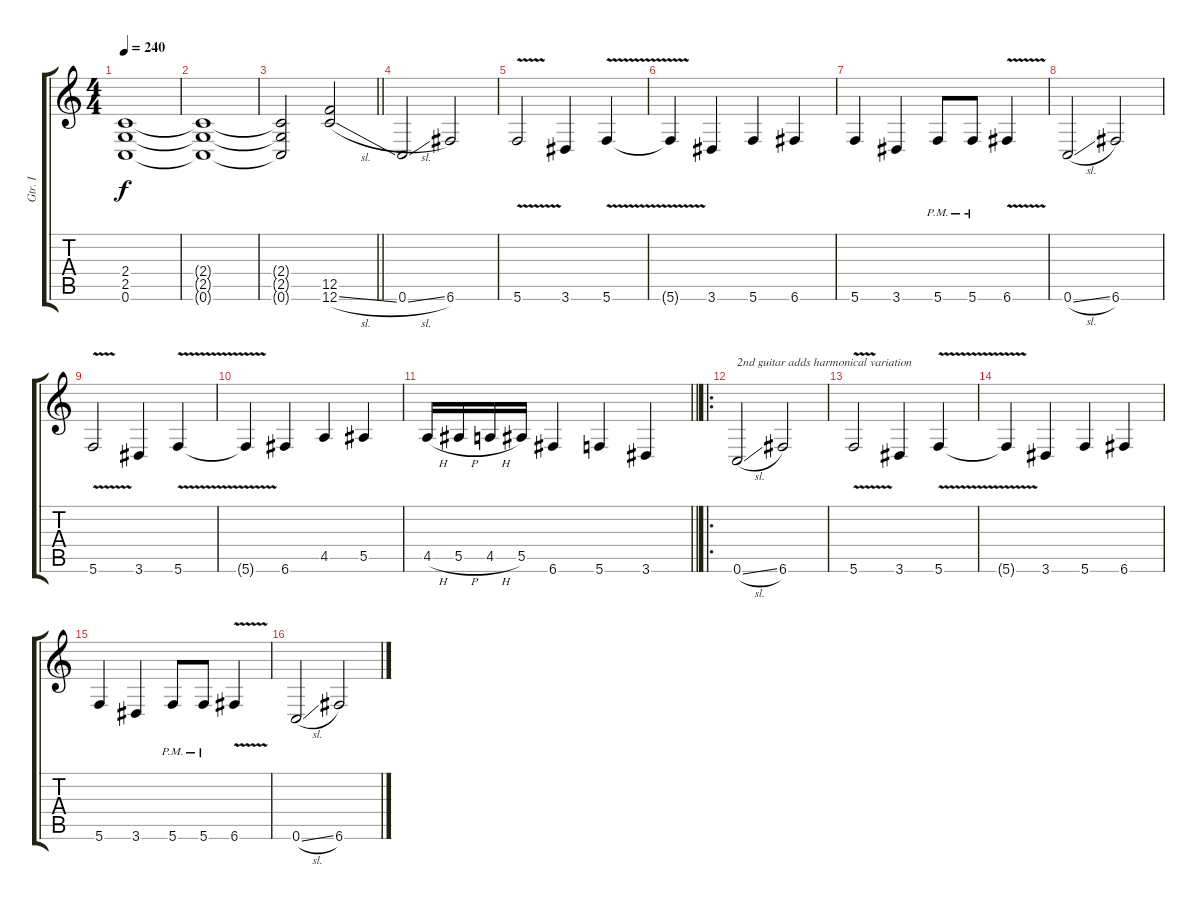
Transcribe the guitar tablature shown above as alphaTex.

\track ("Gtr. I" "Gtr. I") {instrument overdrivenguitar}
\staff {score tabs}
\tuning (C4 G3 Eb3 Bb2 F2 C2) {hide}
\ts (4 4)
\tempo 240
\clef g2
\ks c
(2.4{t} 2.5{t} 0.6{t}).1{dy f} |
(2.4{t} 2.5{t} 0.6{t}).1 |
\barLineRight lightlight
(2.4{t} 2.5{t} 0.6{t}).2 (12.5 12.6{sl}).2 |
\section ("" "")
0.6{sl}.2 6.6.2 |
5.6{v}.2 3.6.4 5.6{v}.4 |
5.6{t}.4 3.6.4 5.6.4 6.6.4 |
5.6.4 3.6.4 5.6{pm}.8 5.6{pm}.8 6.6{v}.4 |
0.6{sl}.2 6.6.2 |
5.6{v}.2 3.6.4 5.6{v}.4 |
5.6{t}.4 6.6.4 4.5.4 5.5.4 |
\barLineRight lightlight
4.5{h}.16 5.5{h}.16 4.5{h}.16 5.5.16 6.6.4 5.6.4 3.6.4 |
\ro
\section ("" "")
0.6{sl}.2{txt "2nd guitar adds harmonical variation"} 6.6.2 |
5.6{v}.2 3.6.4 5.6{v}.4 |
5.6{t}.4 3.6.4 5.6.4 6.6.4 |
5.6.4 3.6.4 5.6{pm}.8 5.6{pm}.8 6.6{v}.4 |
0.6{sl}.2 6.6.2
